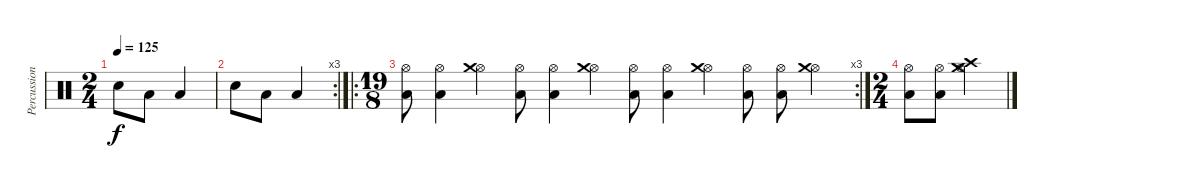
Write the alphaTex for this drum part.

\track ("Percussions" "Percussion") {instrument percussion}
\staff {score}
\articulation defaults
\ts (2 4)
\tempo 125
\clef neutral
\ks c "Snare (hit) 2".8{dy f} "Low Tom (hit)".8 "Low Tom (hit)".4
|
\rc 3 "Snare (hit) 2".8 "Low Tom (hit)".8 "Low Tom (hit)".4
|
\ro
\rc 3
\ts (19 8)
("Hi-Hat (open)" "Low Tom (hit)").8 ("Hi-Hat (open)" "Low Tom (hit)").4 ("Hi-Hat (open)" "Crash medium (hit)").4 ("Hi-Hat (open)" "Low Tom (hit)").8 ("Hi-Hat (open)" "Low Tom (hit)").4 ("Hi-Hat (open)" "Crash medium (hit)").4 ("Hi-Hat (open)" "Low Tom (hit)").8 ("Hi-Hat (open)" "Low Tom (hit)").4 ("Hi-Hat (open)" "Crash medium (hit)").4 ("Hi-Hat (open)" "Low Tom (hit)").8 ("Hi-Hat (open)" "Low Tom (hit)").8 ("Hi-Hat (open)" "Crash medium (hit)").4 |
\ts (2 4)
("Hi-Hat (open)" "Low Tom (hit)").8 ("Hi-Hat (open)" "Low Tom (hit)").8 ("Crash high (hit)" "Hi-Hat (open)" "Crash medium (hit)").4
